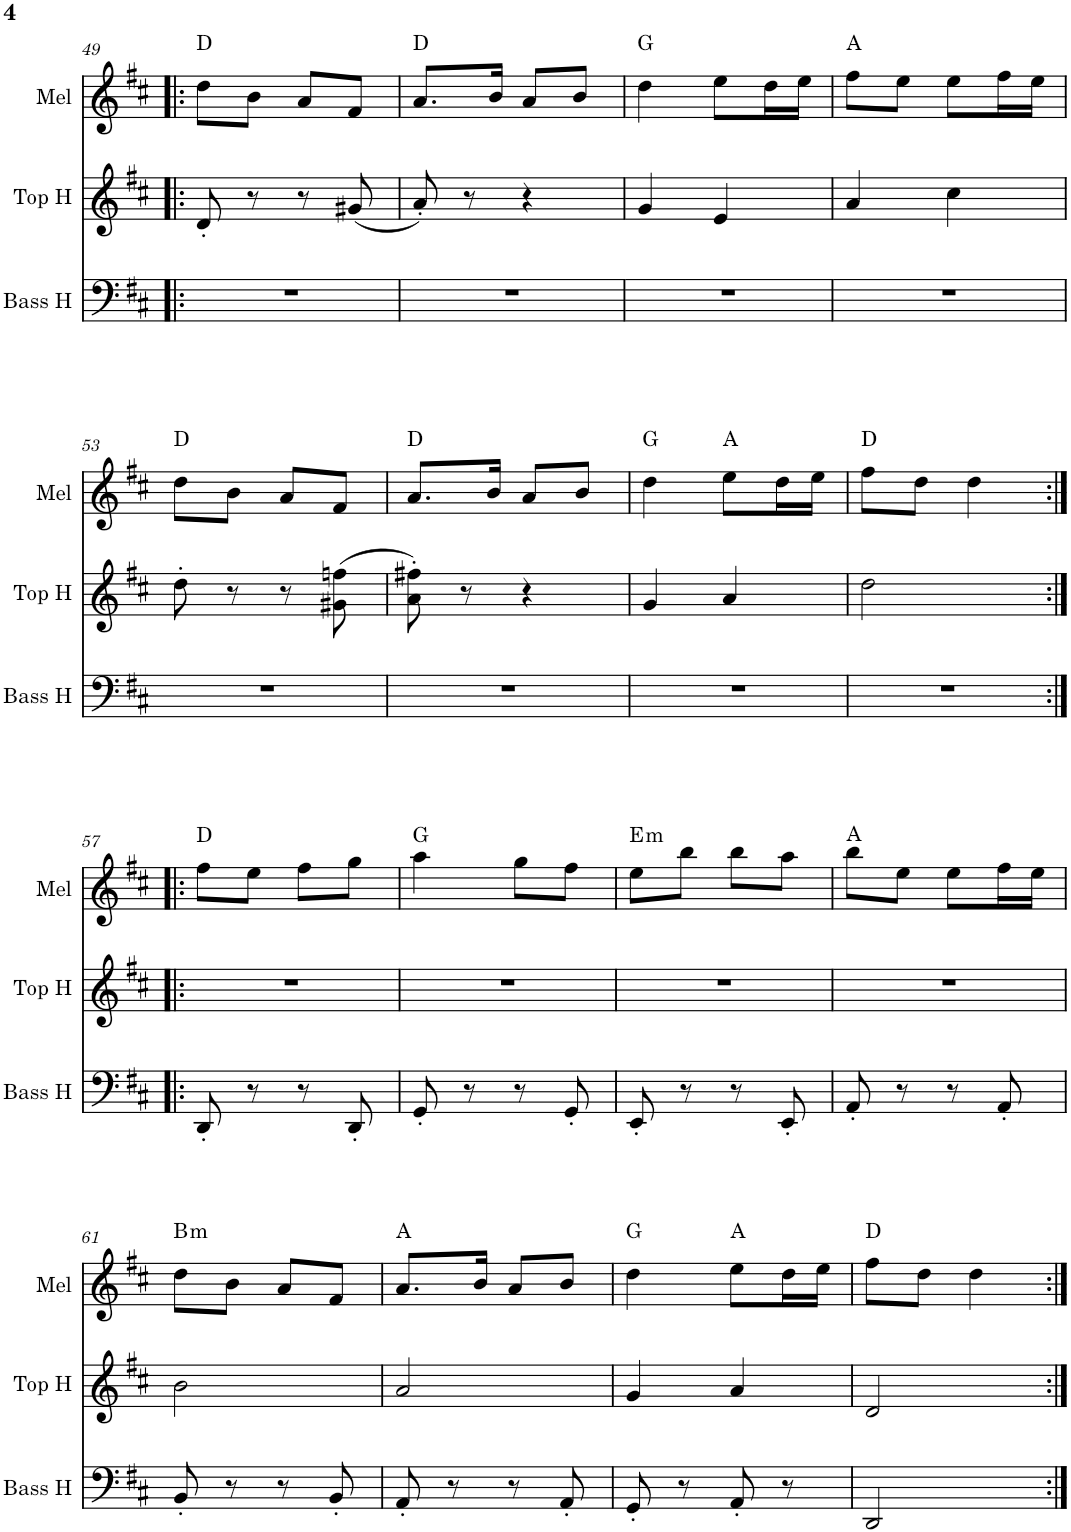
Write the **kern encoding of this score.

**kern	**kern	**kern	**harte
*part3	*part2	*part1	*part1
*staff3	*staff2	*staff1	*
*I"Bass Horns	*I"Top Horns	*I"Melody	*
*I'Bass H	*I'Top H	*I'Mel	*
!!LO:PB:g=z
*clefF4	*clefG2	*clefG2	*
*	*Trd7c12	*	*
*k[f#c#]	*k[f#c#]	*k[f#c#]	*
*M2/4	*M2/4	*M2/4	*
=49!|:	=49!|:	=49!|:	=49!|:
2r	8d'/	8dd\L	D:maj
.	8r	8b\J	.
.	8r	8a/L	.
.	(8g#X/	8f#/J	.
=50	=50	=50	=50
2r	8a'/)	8.a/L	D:maj
.	8r	.	.
.	.	16b/Jk	.
.	4r	8a/L	.
.	.	8b/J	.
=51	=51	=51	=51
2r	4g/	4dd\	G:maj
.	4e/	8ee\L	.
.	.	16dd\L	.
.	.	16ee\JJ	.
=52	=52	=52	=52
2r	4a/	8ff#\L	A:maj
.	.	8ee\J	.
.	4cc#\	8ee\L	.
.	.	16ff#\L	.
.	.	16ee\JJ	.
!!LO:LB:g=z
=53	=53	=53	=53
2r	8dd'\	8dd\L	D:maj
.	8r	8b\J	.
.	8r	8a/L	.
.	(8g#X\ 8ffn\	8f#/J	.
=54	=54	=54	=54
2r	8a\' 8ff#X\')	8.a/L	D:maj
.	8r	.	.
.	.	16b/Jk	.
.	4r	8a/L	.
.	.	8b/J	.
=55	=55	=55	=55
2r	4g/	4dd\	G:maj
.	4a/	8ee\L	A:maj
.	.	16dd\L	.
.	.	16ee\JJ	.
=56	=56	=56	=56
2r	2dd\	8ff#\L	D:maj
.	.	8dd\J	.
.	.	4dd\	.
!!LO:LB:g=z
=57:|!|:	=57:|!|:	=57:|!|:	=57:|!|:
8DD'/	2r	8ff#\L	D:maj
8r	.	8ee\J	.
8r	.	8ff#\L	.
8DD'/	.	8gg\J	.
=58	=58	=58	=58
8GG'/	2r	4aa\	G:maj
8r	.	.	.
8r	.	8gg\L	.
8GG'/	.	8ff#\J	.
=59	=59	=59	=59
!	!	!	!LO:H:kt=m
8EE'/	2r	8ee\L	E:min
8r	.	8bb\J	.
8r	.	8bb\L	.
8EE'/	.	8aa\J	.
=60	=60	=60	=60
8AA'/	2r	8bb\L	A:maj
8r	.	8ee\J	.
8r	.	8ee\L	.
8AA'/	.	16ff#\L	.
.	.	16ee\JJ	.
!!LO:LB:g=z
=61	=61	=61	=61
!	!	!	!LO:H:kt=m
8BB'/	2b\	8dd\L	B:min
8r	.	8b\J	.
8r	.	8a/L	.
8BB'/	.	8f#/J	.
=62	=62	=62	=62
8AA'/	2a/	8.a/L	A:maj
8r	.	.	.
.	.	16b/Jk	.
8r	.	8a/L	.
8AA'/	.	8b/J	.
=63	=63	=63	=63
8GG'/	4g/	4dd\	G:maj
8r	.	.	.
8AA'/	4a/	8ee\L	A:maj
8r	.	16dd\L	.
.	.	16ee\JJ	.
=64	=64	=64	=64
2DD/	2d/	8ff#\L	D:maj
.	.	8dd\J	.
.	.	4dd\	.
=:|!	=:|!	=:|!	=:|!
*-	*-	*-	*-
